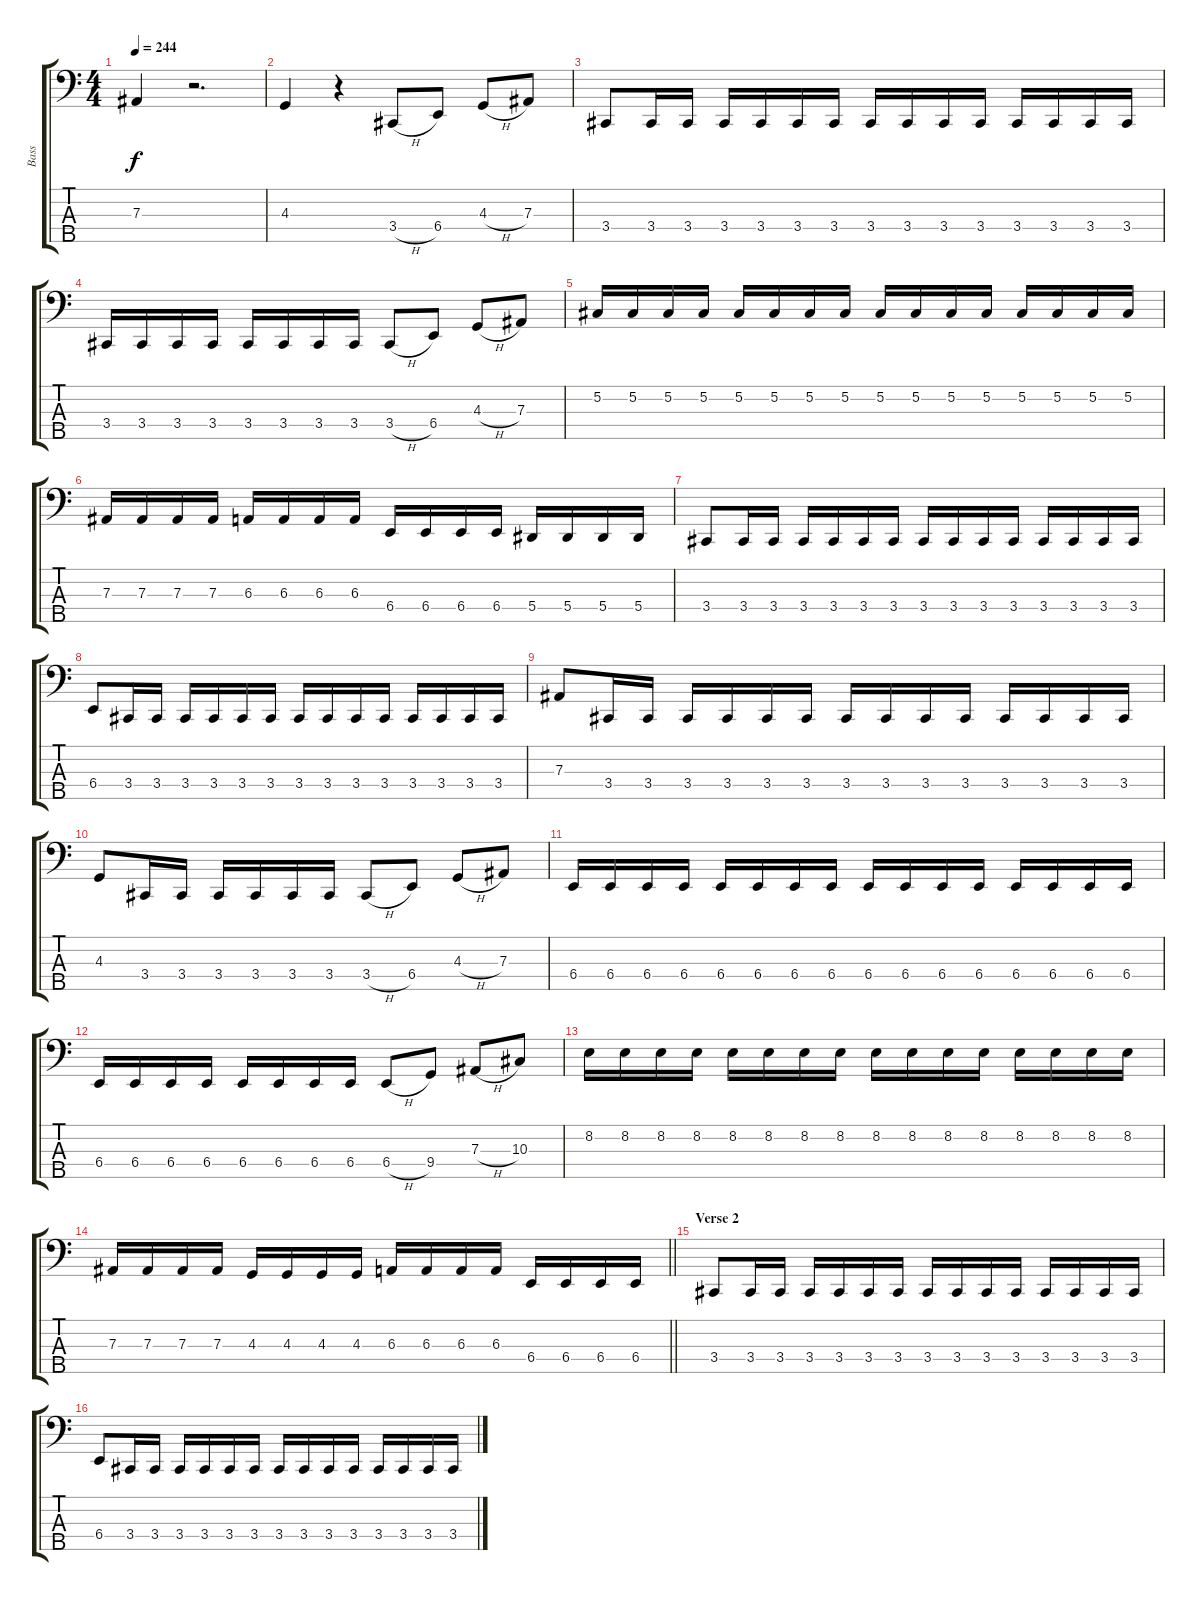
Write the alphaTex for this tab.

\track ("Bass" "Bass") {instrument electricbassfinger}
\staff {score tabs}
\tuning (Db2 Ab1 Eb1 Bb0 F0) {hide}
\ts (4 4)
\tempo 244
\clef f4
\ks c
7.3.4{dy f} r.2{d} |
4.3.4 r.4 3.4{h}.8 6.4.8 4.3{h}.8 7.3.8 |
3.4.8 3.4.16 3.4.16 3.4.16 3.4.16 3.4.16 3.4.16 3.4.16 3.4.16 3.4.16 3.4.16 3.4.16 3.4.16 3.4.16 3.4.16 |
3.4.16 3.4.16 3.4.16 3.4.16 3.4.16 3.4.16 3.4.16 3.4.16 3.4{h}.8 6.4.8 4.3{h}.8 7.3.8 |
5.2.16 5.2.16 5.2.16 5.2.16 5.2.16 5.2.16 5.2.16 5.2.16 5.2.16 5.2.16 5.2.16 5.2.16 5.2.16 5.2.16 5.2.16 5.2.16 |
7.3.16 7.3.16 7.3.16 7.3.16 6.3.16 6.3.16 6.3.16 6.3.16 6.4.16 6.4.16 6.4.16 6.4.16 5.4.16 5.4.16 5.4.16 5.4.16 |
3.4.8 3.4.16 3.4.16 3.4.16 3.4.16 3.4.16 3.4.16 3.4.16 3.4.16 3.4.16 3.4.16 3.4.16 3.4.16 3.4.16 3.4.16 |
6.4.8 3.4.16 3.4.16 3.4.16 3.4.16 3.4.16 3.4.16 3.4.16 3.4.16 3.4.16 3.4.16 3.4.16 3.4.16 3.4.16 3.4.16 |
7.3.8 3.4.16 3.4.16 3.4.16 3.4.16 3.4.16 3.4.16 3.4.16 3.4.16 3.4.16 3.4.16 3.4.16 3.4.16 3.4.16 3.4.16 |
4.3.8 3.4.16 3.4.16 3.4.16 3.4.16 3.4.16 3.4.16 3.4{h}.8 6.4.8 4.3{h}.8 7.3.8 |
6.4.16 6.4.16 6.4.16 6.4.16 6.4.16 6.4.16 6.4.16 6.4.16 6.4.16 6.4.16 6.4.16 6.4.16 6.4.16 6.4.16 6.4.16 6.4.16 |
6.4.16 6.4.16 6.4.16 6.4.16 6.4.16 6.4.16 6.4.16 6.4.16 6.4{h}.8 9.4.8 7.3{h}.8 10.3.8 |
8.2.16 8.2.16 8.2.16 8.2.16 8.2.16 8.2.16 8.2.16 8.2.16 8.2.16 8.2.16 8.2.16 8.2.16 8.2.16 8.2.16 8.2.16 8.2.16 |
\barLineRight lightlight
7.3.16 7.3.16 7.3.16 7.3.16 4.3.16 4.3.16 4.3.16 4.3.16 6.3.16 6.3.16 6.3.16 6.3.16 6.4.16 6.4.16 6.4.16 6.4.16 |
\section ("" "Verse 2")
3.4.8 3.4.16 3.4.16 3.4.16 3.4.16 3.4.16 3.4.16 3.4.16 3.4.16 3.4.16 3.4.16 3.4.16 3.4.16 3.4.16 3.4.16 |
6.4.8 3.4.16 3.4.16 3.4.16 3.4.16 3.4.16 3.4.16 3.4.16 3.4.16 3.4.16 3.4.16 3.4.16 3.4.16 3.4.16 3.4.16
